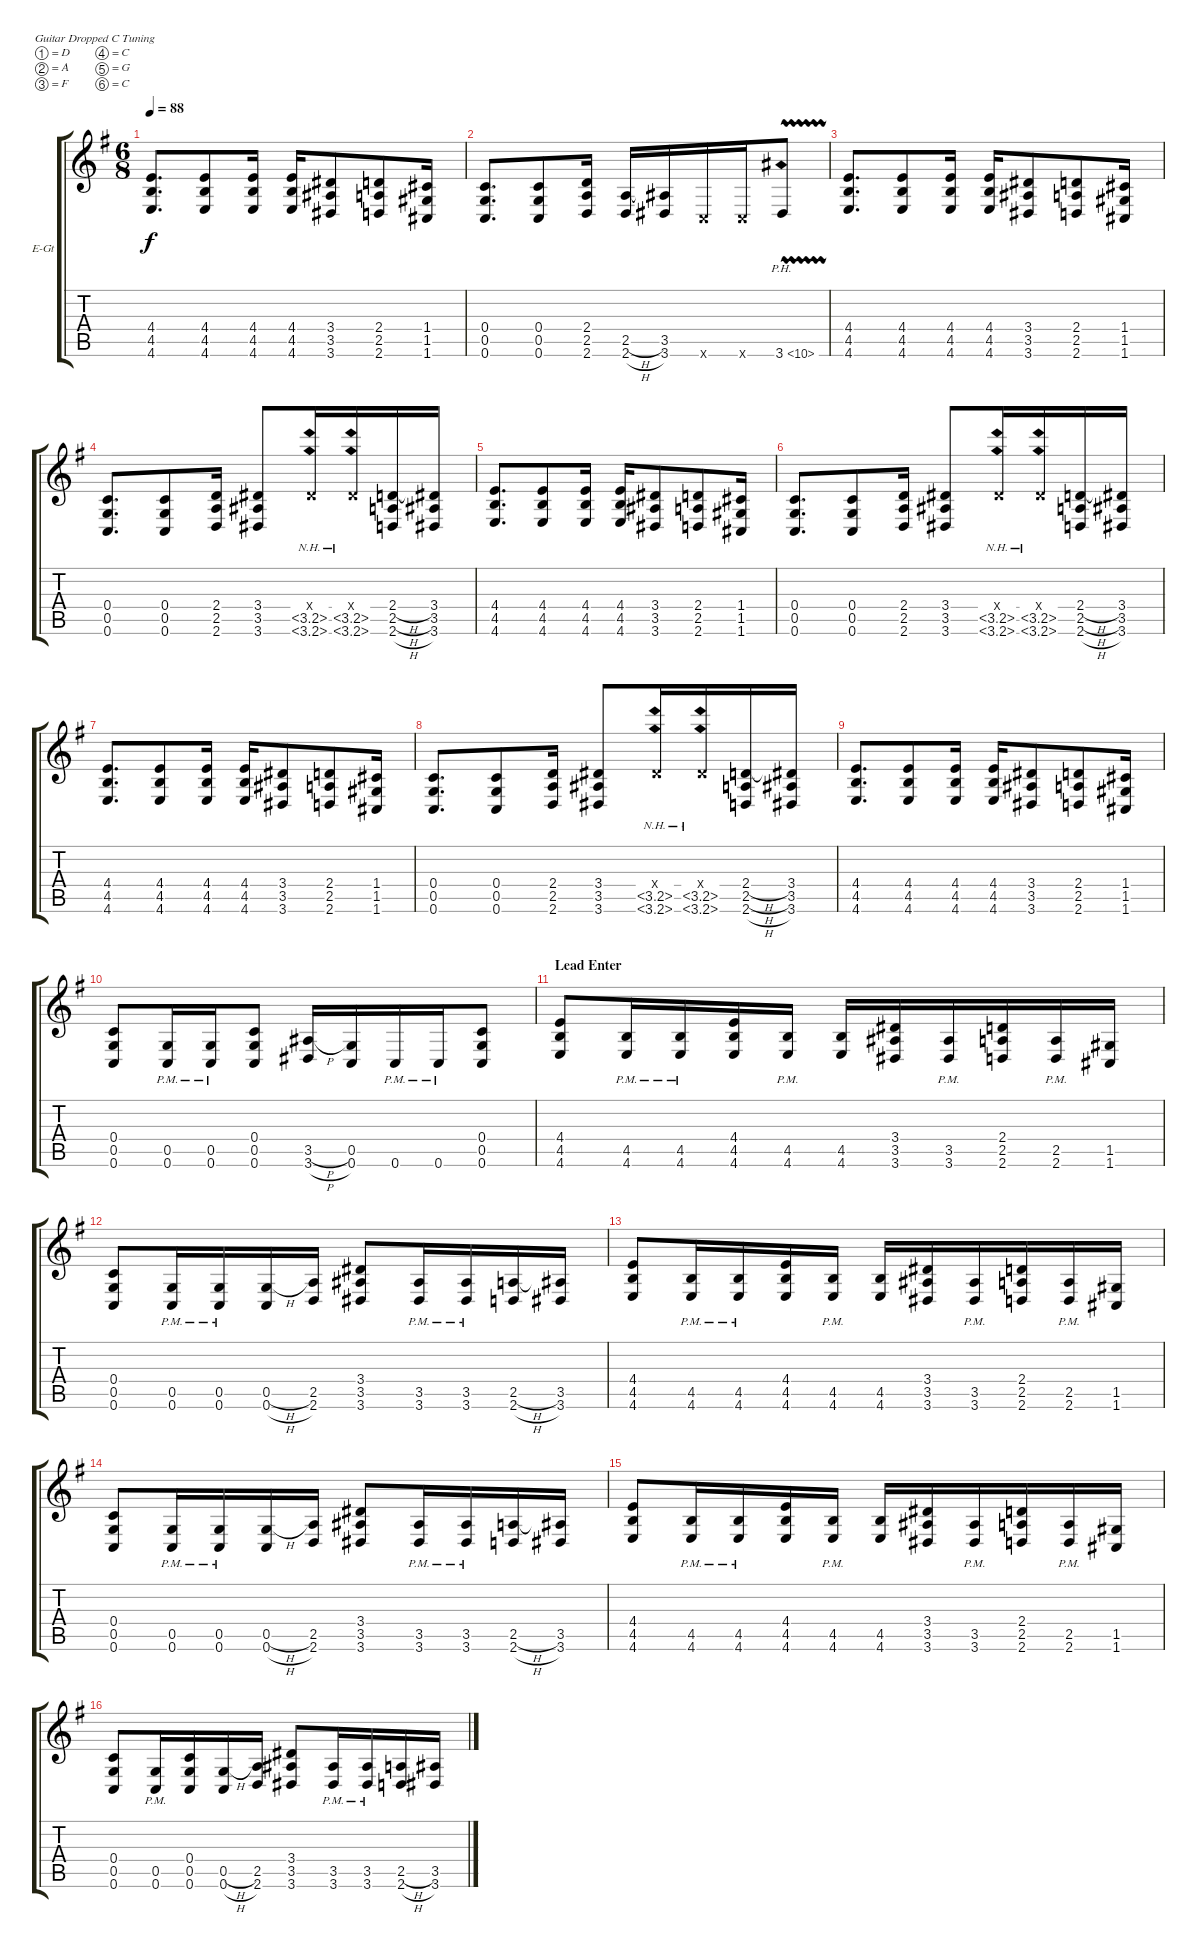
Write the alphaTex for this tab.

\bracketExtendMode groupsimilarinstruments
\firstSystemTrackNameOrientation horizontal
\otherSystemsTrackNameOrientation horizontal
\track ("Electric Guitar 2" "E-Gt") {instrument distortionguitar}
\staff {score tabs}
\tuning (D4 A3 F3 C3 G2 C2)
\ts (6 8)
\tempo 88
\clef g2
\ks eminor
(4.6 4.5 4.4).8{d dy f} (4.4 4.5 4.6).8 (4.6 4.5 4.4).16 (4.4 4.6 4.5).16 (3.4 3.5 3.6).8 (2.6 2.5 2.4).8 (1.4 1.5 1.6).16 |
(0.6 0.5 0.4).8{d} (0.4 0.5 0.6).8 (2.6 2.5 2.4).16 (2.6{h} 2.5{h}).16 (3.6 3.5).16 0.6{x}.16 0.6{x}.16 3.6{ph 7 vw}.8 |
(4.6 4.5 4.4).8{d} (4.4 4.5 4.6).8 (4.6 4.5 4.4).16 (4.4 4.6 4.5).16 (3.4 3.5 3.6).8 (2.6 2.5 2.4).8 (1.4 1.5 1.6).16 |
(0.6 0.5 0.4).8{d} (0.4 0.5 0.6).8 (2.6 2.5 2.4).16 (3.4 3.5 3.6).8 (3.6{nh} 3.5{nh} 3.4{x}).16 (3.4{x} 3.5{nh} 3.6{nh}).16 (2.6{h} 2.5{h} 2.4{h}).16 (3.4 3.5 3.6).16 |
(4.6 4.5 4.4).8{d} (4.4 4.5 4.6).8 (4.6 4.5 4.4).16 (4.4 4.6 4.5).16 (3.4 3.5 3.6).8 (2.6 2.5 2.4).8 (1.4 1.5 1.6).16 |
(0.6 0.5 0.4).8{d} (0.4 0.5 0.6).8 (2.6 2.5 2.4).16 (3.4 3.5 3.6).8 (3.6{nh} 3.5{nh} 3.4{x}).16 (3.4{x} 3.5{nh} 3.6{nh}).16 (2.6{h} 2.5{h} 2.4{h}).16 (3.4 3.5 3.6).16 |
(4.6 4.5 4.4).8{d} (4.4 4.5 4.6).8 (4.6 4.5 4.4).16 (4.4 4.6 4.5).16 (3.4 3.5 3.6).8 (2.6 2.5 2.4).8 (1.4 1.5 1.6).16 |
(0.6 0.5 0.4).8{d} (0.4 0.5 0.6).8 (2.6 2.5 2.4).16 (3.4 3.5 3.6).8 (3.6{nh} 3.5{nh} 3.4{x}).16 (3.4{x} 3.5{nh} 3.6{nh}).16 (2.6{h} 2.5{h} 2.4{h}).16 (3.4 3.5 3.6).16 |
(4.6 4.5 4.4).8{d} (4.4 4.5 4.6).8 (4.6 4.5 4.4).16 (4.4 4.6 4.5).16 (3.4 3.5 3.6).8 (2.6 2.5 2.4).8 (1.4 1.5 1.6).16 |
(0.6 0.5 0.4).8 (0.6{pm} 0.5{pm}).16 (0.6{pm} 0.5{pm}).16 (0.5 0.6 0.4).8 (3.6{h} 3.5{h}).16 (0.6 0.5).16 0.6{pm}.16 0.6{pm}.16 (0.6 0.5 0.4).8 |
\section ("" "Lead Enter")
(4.6 4.5 4.4).8 (4.6{pm} 4.5{pm}).16 (4.5{pm} 4.6{pm}).16 (4.6 4.5 4.4).16 (4.6{pm} 4.5{pm}).16 (4.5 4.6).16 (3.6 3.5 3.4).16 (3.5{pm} 3.6{pm}).16 (2.5 2.6 2.4).16 (2.6{pm} 2.5{pm}).16 (1.6 1.5).16 |
(0.6 0.5 0.4).8 (0.6{pm} 0.5{pm}).16 (0.6{pm} 0.5{pm}).16 (0.6{h} 0.5{h}).16 (2.6 2.5).16 (3.6 3.5 3.4).8 (3.6{pm} 3.5{pm}).16 (3.5{pm} 3.6{pm}).16 (2.6{h} 2.5{h}).16 (3.6 3.5).16 |
(4.6 4.5 4.4).8 (4.6{pm} 4.5{pm}).16 (4.5{pm} 4.6{pm}).16 (4.6 4.5 4.4).16 (4.6{pm} 4.5{pm}).16 (4.5 4.6).16 (3.6 3.5 3.4).16 (3.5{pm} 3.6{pm}).16 (2.5 2.6 2.4).16 (2.6{pm} 2.5{pm}).16 (1.6 1.5).16 |
(0.6 0.5 0.4).8 (0.6{pm} 0.5{pm}).16 (0.6{pm} 0.5{pm}).16 (0.6{h} 0.5{h}).16 (2.6 2.5).16 (3.6 3.5 3.4).8 (3.6{pm} 3.5{pm}).16 (3.5{pm} 3.6{pm}).16 (2.6{h} 2.5{h}).16 (3.6 3.5).16 |
(4.6 4.5 4.4).8 (4.6{pm} 4.5{pm}).16 (4.5{pm} 4.6{pm}).16 (4.6 4.5 4.4).16 (4.6{pm} 4.5{pm}).16 (4.5 4.6).16 (3.6 3.5 3.4).16 (3.5{pm} 3.6{pm}).16 (2.5 2.6 2.4).16 (2.6{pm} 2.5{pm}).16 (1.6 1.5).16 |
(0.6 0.5 0.4).8 (0.6{pm} 0.5{pm}).16 (0.6 0.5 0.4).16 (0.6{h} 0.5{h}).16 (2.6 2.5).16 (3.6 3.5 3.4).8 (3.6{pm} 3.5{pm}).16 (3.5{pm} 3.6{pm}).16 (2.6{h} 2.5{h}).16 (3.6 3.5).16
